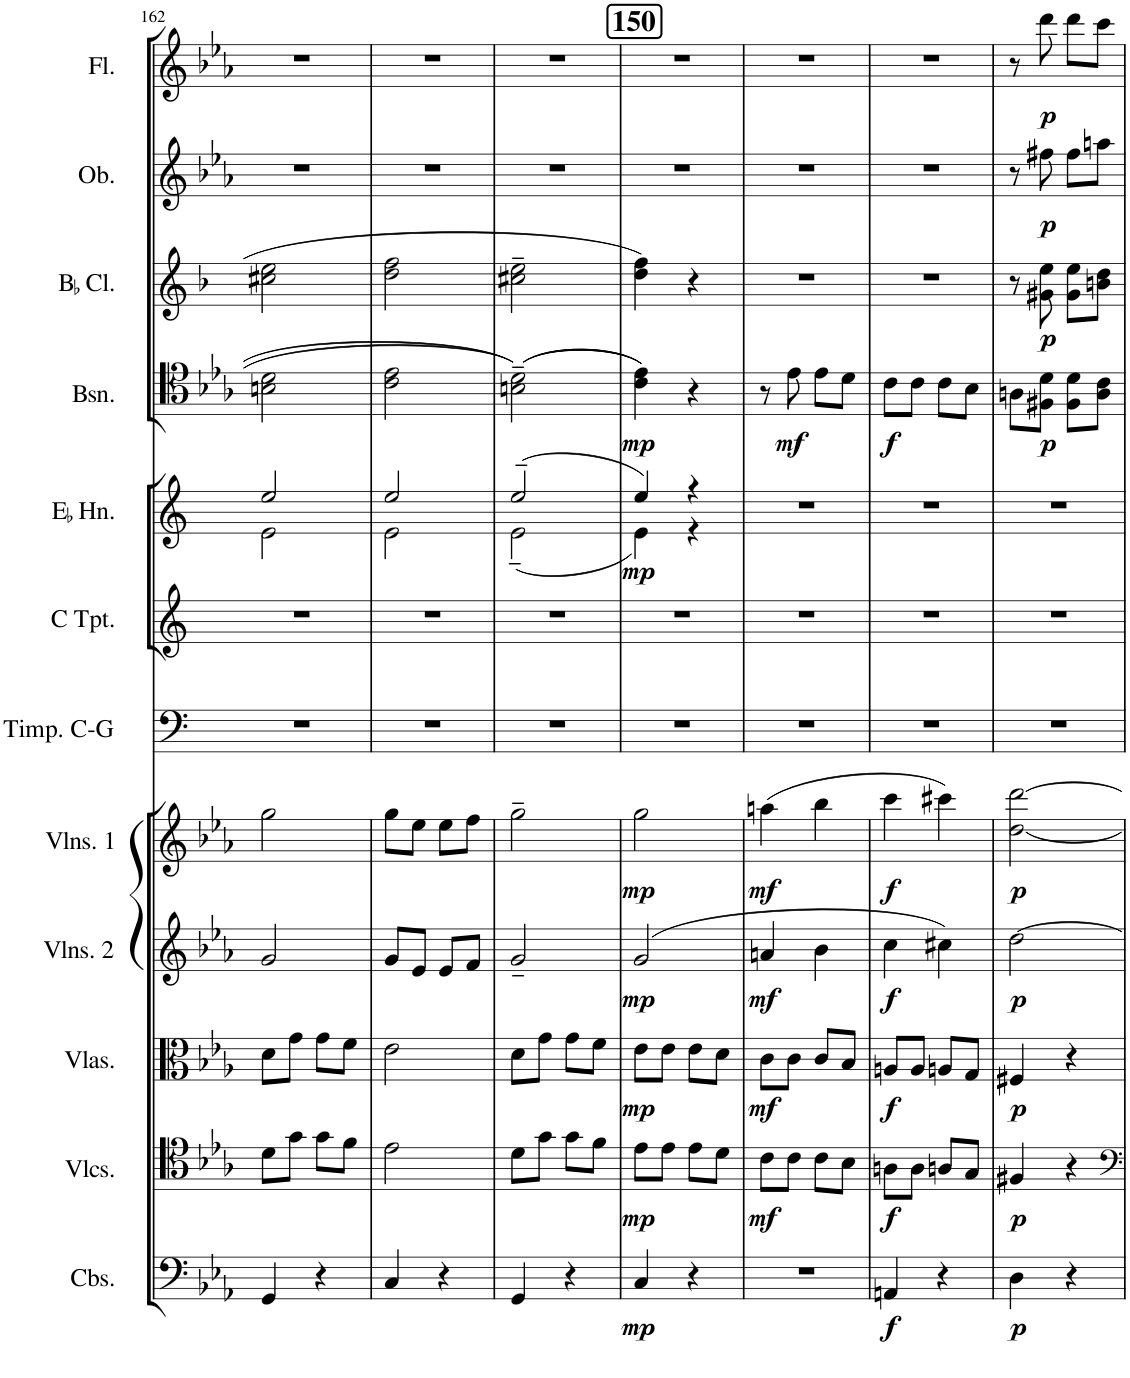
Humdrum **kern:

**kern	**dynam	**kern	**dynam	**kern	**dynam	**kern	**dynam	**kern	**dynam	**kern	**kern	**kern	**dynam	**kern	**dynam	**kern	**dynam	**kern	**dynam	**kern	**dynam
*part12	*part12	*part11	*part11	*part10	*part10	*part9	*part9	*part8	*part8	*part7	*part6	*part5	*part5	*part4	*part4	*part3	*part3	*part2	*part2	*part1	*part1
*staff12	*staff12	*staff11	*staff11	*staff10	*staff10	*staff9	*staff9	*staff8	*staff8	*staff7	*staff6	*staff5	*staff5	*staff4	*staff4	*staff3	*staff3	*staff2	*staff2	*staff1	*staff1
*I"Contrabasses	*	*I"Violoncellos	*	*I"Violas	*	*I"Violins 2	*	*I"Violins 1	*	*I"Timpani  C - G	*I"C Trumpet	*I"EaccidentalFlat Horn	*	*I"Bassoon	*	*I"BaccidentalFlat Clarinet	*	*I"Oboe	*	*I"Flute	*
*I'Cbs.	*	*I'Vlcs.	*	*I'Vlas.	*	*I'Vlns. 2	*	*I'Vlns. 1	*	*I'Timp. C-G	*I'C Tpt.	*I'EaccidentalFlat Hn.	*	*I'Bsn.	*	*I'BaccidentalFlat Cl.	*	*I'Ob.	*	*I'Fl.	*
!!LO:PB:g=z
*clefF4	*	*clefC4	*	*clefC3	*	*clefG2	*	*clefG2	*	*clefF4	*clefG2	*clefG2	*	*clefC4	*	*clefG2	*	*clefG2	*	*clefG2	*
*Trd7c12	*	*	*	*	*	*	*	*	*	*	*Trd1c2	*Trd5c9	*	*	*	*Trd1c2	*	*	*	*	*
*k[b-e-a-]	*	*k[b-e-a-]	*	*k[b-e-a-]	*	*k[b-e-a-]	*	*k[b-e-a-]	*	*k[]	*k[]	*k[]	*	*k[b-e-a-]	*	*k[b-]	*	*k[b-e-a-]	*	*k[b-e-a-]	*
*M2/4	*	*M2/4	*	*M2/4	*	*M2/4	*	*M2/4	*	*M2/4	*M2/4	*M2/4	*	*M2/4	*	*M2/4	*	*M2/4	*	*M2/4	*
=162	=162	=162	=162	=162	=162	=162	=162	=162	=162	=162	=162	=162	=162	=162	=162	=162	=162	=162	=162	=162	=162
*	*	*	*	*	*	*	*	*	*	*	*	*^	*	*	*	*	*	*	*	*	*
4GG/	.	8d\L	.	8d\L	.	2g/	.	2gg\	.	2r	2r	2ee/	2e\	.	2Bn\ 2d\	.	2cc#X\ 2ee\	.	2r	.	2r	.
.	.	8g\J	.	8g\J	.	.	.	.	.	.	.	.	.	.	.	.	.	.	.	.	.	.
4r	.	8g\L	.	8g\L	.	.	.	.	.	.	.	.	.	.	.	.	.	.	.	.	.	.
.	.	8f\J	.	8f\J	.	.	.	.	.	.	.	.	.	.	.	.	.	.	.	.	.	.
=163	=163	=163	=163	=163	=163	=163	=163	=163	=163	=163	=163	=163	=163	=163	=163	=163	=163	=163	=163	=163	=163	=163
4C/	.	2e-\	.	2e-\	.	8g/L	.	8gg\L	.	2r	2r	2ee/	2e\	.	2c\ 2e-\	.	2dd\ 2ff\	.	2r	.	2r	.
.	.	.	.	.	.	8e-/J	.	8ee-\J	.	.	.	.	.	.	.	.	.	.	.	.	.	.
4r	.	.	.	.	.	8e-/L	.	8ee-\L	.	.	.	.	.	.	.	.	.	.	.	.	.	.
.	.	.	.	.	.	8f/J	.	8ff\J	.	.	.	.	.	.	.	.	.	.	.	.	.	.
=164	=164	=164	=164	=164	=164	=164	=164	=164	=164	=164	=164	=164	=164	=164	=164	=164	=164	=164	=164	=164	=164	=164
4GG/	.	8d\L	.	8d\L	.	2g~/	.	2gg~\	.	2r	2r	(2ee~/	(2e~\	.	((2Bn\~ 2d\~	.	2cc#X\~ 2ee\~	.	2r	.	2r	.
.	.	8g\J	.	8g\J	.	.	.	.	.	.	.	.	.	.	.	.	.	.	.	.	.	.
4r	.	8g\L	.	8g\L	.	.	.	.	.	.	.	.	.	.	.	.	.	.	.	.	.	.
.	.	8f\J	.	8f\J	.	.	.	.	.	.	.	.	.	.	.	.	.	.	.	.	.	.
=165	=165	=165	=165	=165	=165	=165	=165	=165	=165	=165	=165	=165	=165	=165	=165	=165	=165	=165	=165	=165	=165	=165
!	!	!	!	!	!	!	!	!	!	!	!	!	!	!	!	!	!	!	!	!	!LO:TX:a:B:t=150	!
!	!LO:DY:b	!	!LO:DY:b	!	!LO:DY:b	!	!LO:DY:b	!	!LO:DY:b	!	!	!	!	!LO:DY:b	!	!LO:DY:b	!	!	!	!	!	!
4C/	mp	8e-\L	mp	8e-\L	mp	(2g/	mp	2gg\	mp	2r	2r	4ee/)	4e\)	mp	4c\ 4e-\))	mp	4dd\ 4ff\	.	2r	.	2r	.
.	.	8e-\J	.	8e-\J	.	.	.	.	.	.	.	.	.	.	.	.	.	.	.	.	.	.
4r	.	8e-\L	.	8e-\L	.	.	.	.	.	.	.	4r	4r	.	4r	.	4r	.	.	.	.	.
.	.	8d\J	.	8d\J	.	.	.	.	.	.	.	.	.	.	.	.	.	.	.	.	.	.
*	*	*	*	*	*	*	*	*	*	*	*	*v	*v	*	*	*	*	*	*	*	*	*
=166	=166	=166	=166	=166	=166	=166	=166	=166	=166	=166	=166	=166	=166	=166	=166	=166	=166	=166	=166	=166	=166
!	!	!	!LO:DY:b	!	!LO:DY:b	!	!LO:DY:b	!	!LO:DY:b	!	!	!	!	!	!	!	!	!	!	!	!
2r	.	8c\L	mf	8c\L	mf	4an/	mf	(4aan\	mf	2r	2r	2r	.	8r	.	2r	.	2r	.	2r	.
!	!	!	!	!	!	!	!	!	!	!	!	!	!	!	!LO:DY:b	!	!	!	!	!	!
.	.	8c\J	.	8c\J	.	.	.	.	.	.	.	.	.	8e-\	mf	.	.	.	.	.	.
.	.	8c\L	.	8c/L	.	4b-\	.	4bb-\	.	.	.	.	.	8e-\L	.	.	.	.	.	.	.
.	.	8B-\J	.	8B-/J	.	.	.	.	.	.	.	.	.	8d\J	.	.	.	.	.	.	.
=167	=167	=167	=167	=167	=167	=167	=167	=167	=167	=167	=167	=167	=167	=167	=167	=167	=167	=167	=167	=167	=167
!	!LO:DY:b	!	!LO:DY:b	!	!LO:DY:b	!	!LO:DY:b	!	!LO:DY:b	!	!	!	!	!	!LO:DY:b	!	!	!	!	!	!
4AAn/	f	8An\L	f	8An/L	f	4cc\	f	4ccc\	f	2r	2r	2r	.	8c\L	f	2r	.	2r	.	2r	.
.	.	8A\J	.	8A/J	.	.	.	.	.	.	.	.	.	8c\J	.	.	.	.	.	.	.
4r	.	8An/L	.	8An/L	.	4cc#X\)	.	4ccc#X\)	.	.	.	.	.	8c\L	.	.	.	.	.	.	.
.	.	8G/J	.	8G/J	.	.	.	.	.	.	.	.	.	8B-\J	.	.	.	.	.	.	.
=168	=168	=168	=168	=168	=168	=168	=168	=168	=168	=168	=168	=168	=168	=168	=168	=168	=168	=168	=168	=168	=168
!	!LO:DY:b	!	!LO:DY:b	!	!LO:DY:b	!	!LO:DY:b	!	!LO:DY:b	!	!	!	!	!	!	!	!	!	!	!	!
4D\	p	4F#X/	p	4F#X/	p	[2dd\	p	[2dd\ [2ddd\	p	2r	2r	2r	.	8An\L	.	8r	.	8r	.	8r	.
!	!	!	!	!	!	!	!	!	!	!	!	!	!	!	!LO:DY:b	!	!LO:DY:b	!	!LO:DY:b	!	!LO:DY:b
.	.	.	.	.	.	.	.	.	.	.	.	.	.	8F#X\ 8d\J	p	8g#X\ 8ee\	p	8ff#X\	p	8ddd\	p
4r	.	4r	.	4r	.	.	.	.	.	.	.	.	.	8F#\ 8d\L	.	8g#\ 8ee\L	.	8ff#\L	.	8ddd\L	.
.	.	.	.	.	.	.	.	.	.	.	.	.	.	8A\ 8c\J	.	8bn\ 8dd\J	.	8aan\J	.	8ccc\J	.
=	=	=	=	=	=	=	=	=	=	=	=	=	=	=	=	=	=	=	=	=	=
*-	*-	*-	*-	*-	*-	*-	*-	*-	*-	*-	*-	*-	*-	*-	*-	*-	*-	*-	*-	*-	*-
